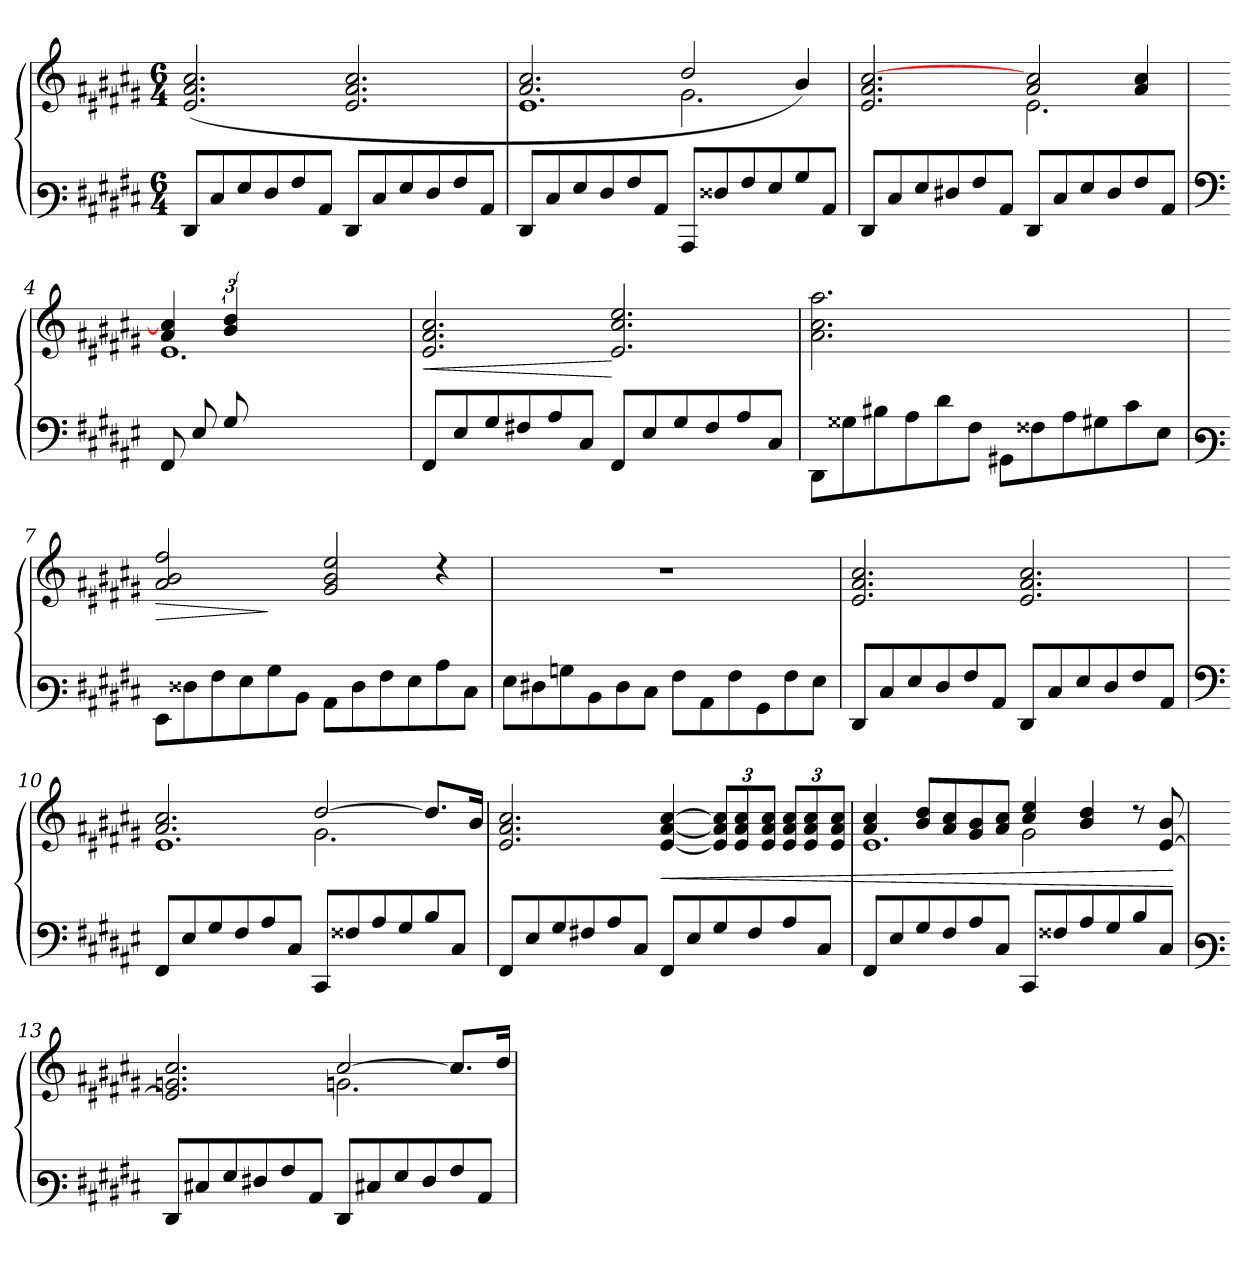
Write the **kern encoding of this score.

**kern	**kern	**dynam
*part1	*part1	*part1
*staff2	*staff1	*staff1/2
*clefF3	*clefG3	*
*k[f#c#g#d#a#e#]	*k[f#c#g#d#a#e#]	*
*M6/4	*M6/4	*
=1	=1	=1
!	!	!LO:DY:b
!	!	!LO:DY:n=1:b
8FF#/L	(>2.c#/ 2.f#/ 2.a#/	p mp
8E#/	.	.
8G#/	.	.
8F#/	.	.
8A#/	.	.
8C#/J	.	.
8FF#/L	2.c#/ 2.f#/ 2.a#/	.
8E#/	.	.
8G#/	.	.
8F#/	.	.
8A#/	.	.
8C#/J	.	.
=2	=2	=2
*	*^	*
*	*	*^	*
8FF#/L	2.f#/ 2.a#/	2.ryy	1.c#	.
8E#/	.	.	.	.
8G#/	.	.	.	.
8F#/	.	.	.	.
8A#/	.	.	.	.
8C#/J	.	.	.	.
8CC#/L	2b/	2.e#\	.	.
8F##X/	.	.	.	.
8A#/	.	.	.	.
8G#/	.	.	.	.
8B/	4g#/)	.	.	.
8C#/J	.	.	.	.
*	*	*v	*v	*
=3	=3	=3	=3
8FF#/L	2.c#/ 2.f#/ [>2.a#/	2.ryy	.
8E#/	.	.	.
8G#/	.	.	.
8F#X/	.	.	.
8A#/	.	.	.
8C#/J	.	.	.
8FF#/L	2f#/ 2a#/	2.c#\	.
8E#/	.	.	.
8G#/	.	.	.
8F#/	.	.	.
8A#/	4f#/ 4a#/	.	.
8C#/J	.	.	.
!!LO:LB:g=z	!!
=4	=4	=4	=4
*clefF4	*	*	*
8FF#/L	4f#/ 4a#/]	1.c#	.
8E#/	.	.	.
8G#/	6g#/ 6b/	.	.
1ryy	.	.	.
.	12%13ryy	.	.
8ryy	.	.	.
*	*v	*v	*
=5	=5	=5
!	!	!LO:HP:b
8FF#/L	2.c#/ 2.f#/ 2.a#/	<
8E#/	.	.
8G#/	.	.
8F#X/	.	.
8A#/	.	.
8C#/J	.	.
8FF#/L	2.c#/ 2.a#/ 2.cc#/	[
8E#/	.	.
8G#/	.	.
8F#/	.	.
8A#/	.	.
8C#/J	.	.
=6	=6	=6
8DD#\L	2.f#\ 2.a#\ 2.ff#\	.
8G##X\	.	.
8B#X\	.	.
8A#\	.	.
8d#\	.	.
8F#\J	.	.
8GG#X\L	2.ryy	.
8F##X\	.	.
8A#\	.	.
8G#X\	.	.
8c#\	.	.
8E#\J	.	.
!!LO:LB:g=z
=7	=7	=7
*clefF3	*	*
!	!	!LO:HP:b
8GG#\L	2f#/ 2g#/ 2dd#/	>
8F##X\	.	.
8A#\	.	.
8G#\	.	.
8B\	4ryy	]
8D#\J	.	.
8C#\L	2e#/ 2g#/ 2cc#/	.
8F##\	.	.
8A#\	.	.
8G#\	.	.
8c#\	4rb	.
8E#\J	.	.
=8	=8	=8
8G#\L	1.r	.
8F#X\	.	.
8Bn\	.	.
8D#\	.	.
8F#\	.	.
8E#\J	.	.
8A#\L	.	.
8C#\	.	.
8A#\	.	.
8BB\	.	.
8A#\	.	.
8G#\J	.	.
=9	=9	=9
8FF#/L	2.c#/ 2.f#/ 2.a#/	.
8E#/	.	.
8G#/	.	.
8F#/	.	.
8A#/	.	.
8C#/J	.	.
8FF#/L	2.c#/ 2.f#/ 2.a#/	.
8E#/	.	.
8G#/	.	.
8F#/	.	.
8A#/	.	.
8C#/J	.	.
!!LO:LB:g=z
=10	=10	=10
*clefF4	*	*
*	*^	*
*	*	*^	*
8FF#/L	2.f#/ 2.a#/	2.ryy	1.c#	.
8E#/	.	.	.	.
8G#/	.	.	.	.
8F#/	.	.	.	.
8A#/	.	.	.	.
8C#/J	.	.	.	.
8CC#/L	[>2b/	2.e#\	.	.
8F##X/	.	.	.	.
8A#/	.	.	.	.
8G#/	.	.	.	.
8B/	8.b/L]	.	.	.
8C#/J	.	.	.	.
.	16g#/Jk	.	.	.
*	*v	*v	*v	*
=11	=11	=11
8FF#/L	2.c#/ 2.f#/ 2.a#/	.
8E#/	.	.
8G#/	.	.
8F#X/	.	.
8A#/	.	.
8C#/J	.	.
!	!	!LO:HP:b
8FF#/L	[>4c#/ [>4f#/ [>4a#/	<
8E#/	.	.
8G#/	12c#/] 12f#/] 12a#/]L	.
.	12c#/ 12f#/ 12a#/	.
8F#/	.	.
.	12c#/ 12f#/ 12a#/J	.
8A#/	12c#/ 12f#/ 12a#/L	.
.	12c#/ 12f#/ 12a#/	.
8C#/J	.	.
.	12c#/ 12f#/ 12a#/J	.
=12	=12	=12
*	*^	*
*	*	*^	*
8FF#/L	4f#/ 4a#/	2.ryy	1.c#	.
8E#/	.	.	.	.
8G#/	8g#/ 8b/L	.	.	.
8F#/	8f#/ 8a#/	.	.	.
8A#/	8e#/ 8g#/	.	.	.
8C#/J	8f#/ 8a#/J	.	.	.
8CC#/L	4a#/ 4cc#/	2e#\	.	.
8F##X/	.	.	.	.
8A#/	4g#/ 4b/	.	.	.
8G#/	.	.	.	.
8B/	8rb	4ryy	.	.
8C#/J	[<8c#/ 8g#/	.	.	.
*	*v	*v	*v	*
.	.	[
!!LO:LB:g=z
=13	=13	=13
*clefF3	*	*
*	*^	*
8FF#/L	2.c#/] 2.en/ 2.a#/	2.ryy	.
8E#X/	.	.	.
8G#/	.	.	.
8F#X/	.	.	.
8A#/	.	.	.
8C#/J	.	.	.
8FF#/L	[>2a#/	2.en\	.
8E#X/	.	.	.
8G#/	.	.	.
8F#/	.	.	.
8A#/	8.a#/L]	.	.
8C#/J	.	.	.
.	16b/Jk	.	.
*	*v	*v	*
=	=	=
*-	*-	*-
